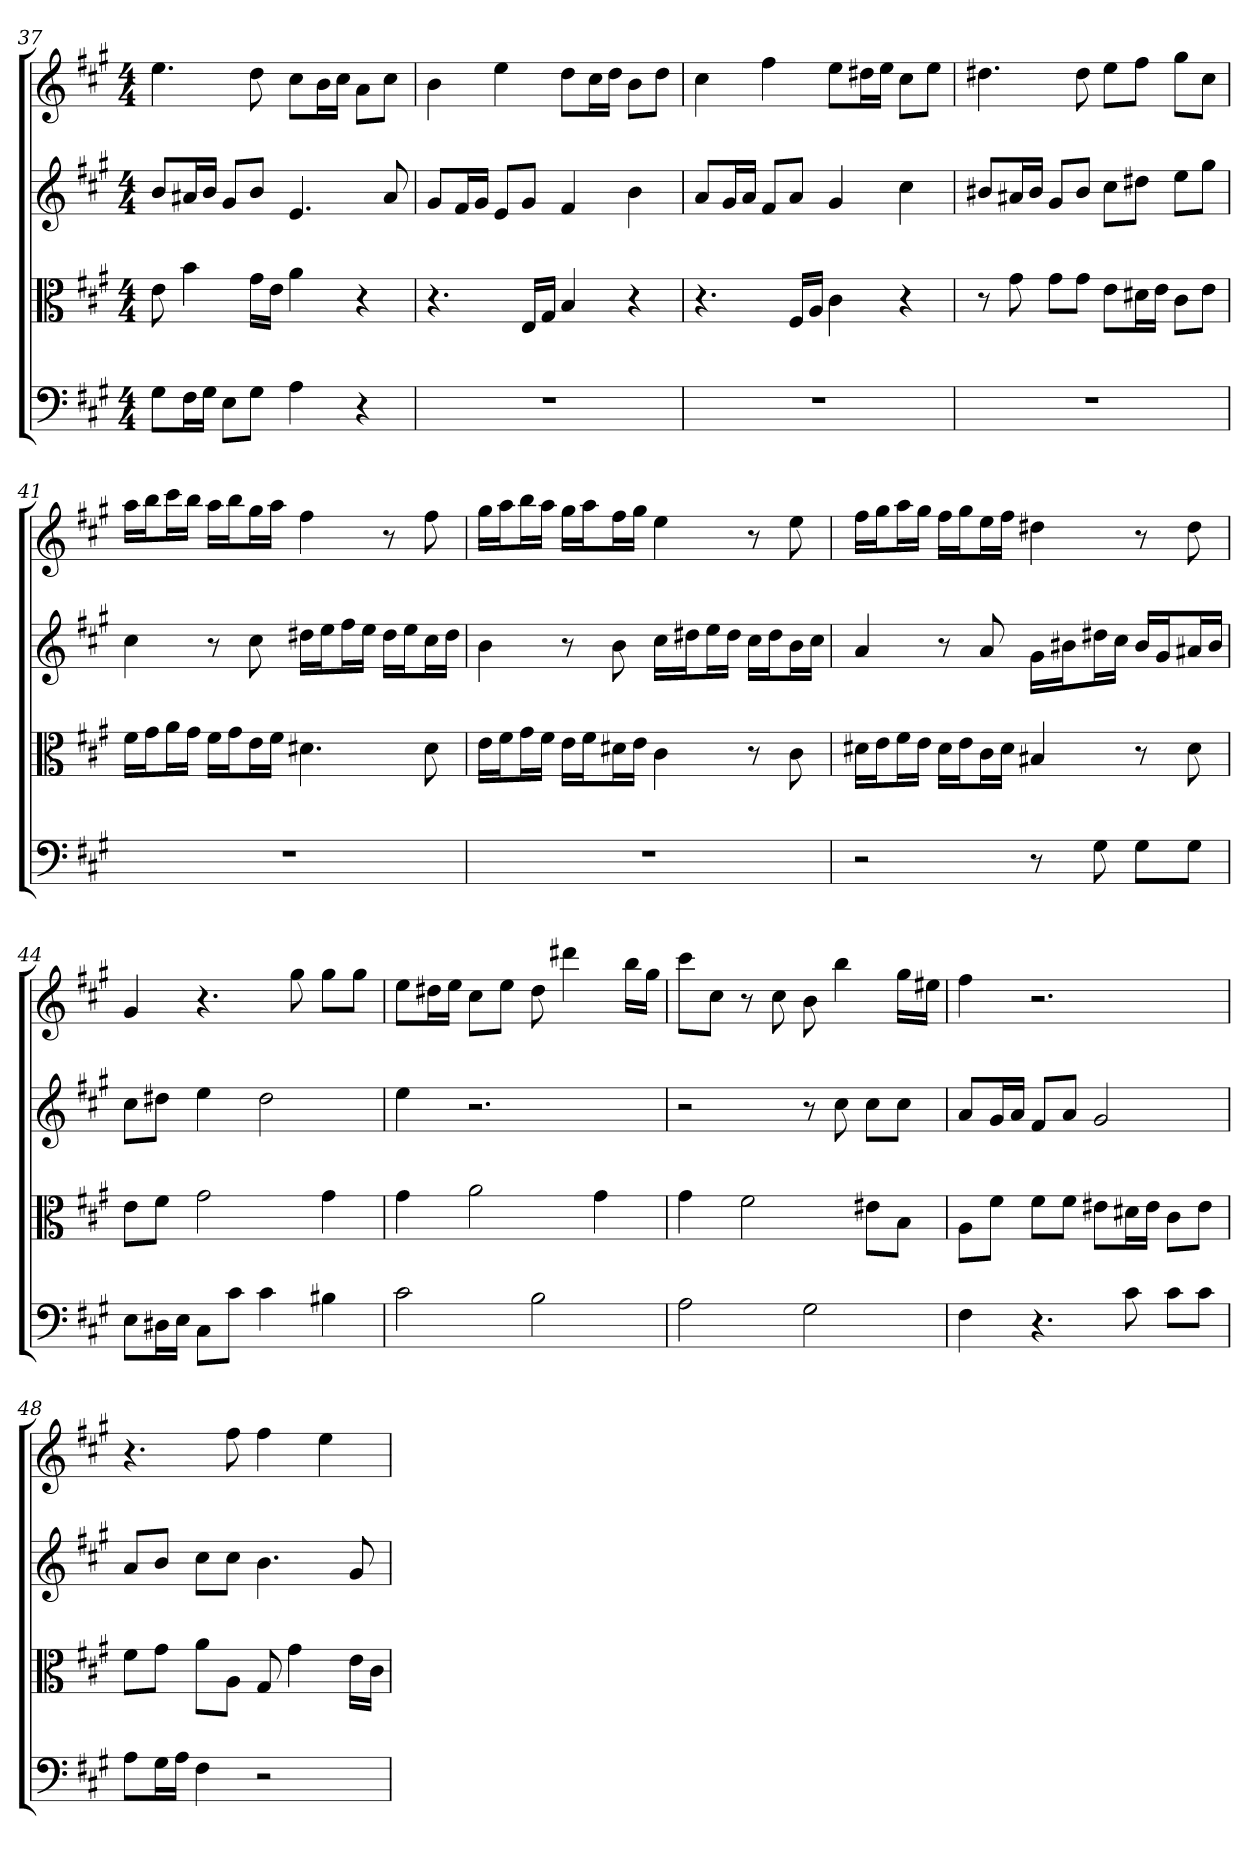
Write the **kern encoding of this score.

**kern	**kern	**kern	**kern
*part4	*part3	*part2	*part1
*staff4	*staff3	*staff2	*staff1
*clefF4	*clefC3	*	*
*k[f#c#g#]	*k[f#c#g#]	*k[f#c#g#]	*k[f#c#g#]
*A:	*A:	*A:	*A:
*M4/4	*M4/4	*M4/4	*M4/4
=37	=37	=37	=37
8G#\L	8e	8bL	4.ee
16F#\L	4b	16a#XL	.
16G#\JJ	.	16bJJ	.
8E\L	.	8g#L	.
8G#\J	16g#\LL	8bJ	8dd
.	16e\JJ	.	.
4A	4a	4.e	8cc#L
.	.	.	16bL
.	.	.	16cc#JJ
4r	4r	.	8aL
.	.	8a#	8cc#J
=38	=38	=38	=38
1r	4.r	8g#L	4b
.	.	16f#L	.
.	.	16g#JJ	.
.	.	8eL	4ee
.	16E/LL	8g#J	.
.	16G#/JJ	.	.
.	4B	4f#	8ddL
.	.	.	16cc#L
.	.	.	16ddJJ
.	4r	4b	8bL
.	.	.	8ddJ
=39	=39	=39	=39
1r	4.r	8aL	4cc#
.	.	16g#L	.
.	.	16aJJ	.
.	.	8f#L	4ff#
.	16F#/LL	8aJ	.
.	16A/JJ	.	.
.	4c#	4g#	8eeL
.	.	.	16dd#XL
.	.	.	16eeJJ
.	4r	4cc#	8cc#L
.	.	.	8eeJ
=40	=40	=40	=40
1r	8r	8b#XL	4.dd#X
.	8g#	16a#XL	.
.	.	16b#JJ	.
.	8g#\L	8g#L	.
.	8g#\J	8b#J	8dd#
.	8e\L	8cc#L	8eeL
.	16d#X\L	8dd#XJ	8ff#J
.	16e\JJ	.	.
.	8c#\L	8eeL	8gg#L
.	8e\J	8gg#J	8cc#J
=41	=41	=41	=41
1r	16f#\LL	4cc#	16aaLL
.	16g#\J	.	16bbJ
.	16a\L	.	16ccc#L
.	16g#\JJ	.	16bbJJ
.	16f#\LL	8r	16aaLL
.	16g#\J	.	16bbJ
.	16e\L	8cc#	16gg#L
.	16f#\JJ	.	16aaJJ
.	4.d#X	16dd#XLL	4ff#
.	.	16eeJ	.
.	.	16ff#L	.
.	.	16eeJJ	.
.	.	16dd#LL	8r
.	.	16eeJ	.
.	8d#	16cc#L	8ff#
.	.	16dd#JJ	.
=42	=42	=42	=42
1r	16e\LL	4b	16gg#LL
.	16f#\J	.	16aaJ
.	16g#\L	.	16bbL
.	16f#\JJ	.	16aaJJ
.	16e\LL	8r	16gg#LL
.	16f#\J	.	16aaJ
.	16d#X\L	8b	16ff#L
.	16e\JJ	.	16gg#JJ
.	4c#	16cc#LL	4ee
.	.	16dd#XJ	.
.	.	16eeL	.
.	.	16dd#JJ	.
.	8r	16cc#LL	8r
.	.	16dd#J	.
.	8c#	16bL	8ee
.	.	16cc#JJ	.
=43	=43	=43	=43
2r	16d#X\LL	4a	16ff#LL
.	16e\J	.	16gg#J
.	16f#\L	.	16aaL
.	16e\JJ	.	16gg#JJ
.	16d#\LL	8r	16ff#LL
.	16e\J	.	16gg#J
.	16c#\L	8a	16eeL
.	16d#\JJ	.	16ff#JJ
8r	4B#X	16g#LL	4dd#X
.	.	16b#XJ	.
8G#	.	16dd#XL	.
.	.	16cc#JJ	.
8G#\L	8r	16b#LL	8r
.	.	16g#J	.
8G#\J	8d#	16a#XL	8dd#
.	.	16b#JJ	.
=44	=44	=44	=44
8E\L	8e\L	8cc#L	4g#
16D#X\L	8f#\J	8dd#XJ	.
16E\JJ	.	.	.
8C#\L	2g#	4ee	4.r
8c#\J	.	.	.
4c#	.	2dd#	.
.	.	.	8gg#
4B#X	4g#	.	8gg#L
.	.	.	8gg#J
=45	=45	=45	=45
2c#	4g#	4ee	8eeL
.	.	.	16dd#XL
.	.	.	16eeJJ
.	2a	2.r	8cc#L
.	.	.	8eeJ
2B	.	.	8dd#
.	.	.	4ddd#X
.	4g#	.	.
.	.	.	16bbLL
.	.	.	16gg#JJ
=46	=46	=46	=46
2A	4g#	2r	8ccc#L
.	.	.	8cc#J
.	2f#	.	8r
.	.	.	8cc#
2G#	.	8r	8b
.	.	8cc#	4bb
.	8e#X\L	8cc#L	.
.	8B\J	8cc#J	16gg#LL
.	.	.	16ee#XJJ
=47	=47	=47	=47
4F#	8A\L	8aL	4ff#
.	8f#\J	16g#L	.
.	.	16aJJ	.
4.r	8f#\L	8f#L	2.r
.	8f#\J	8aJ	.
.	8e#X\L	2g#	.
8c#	16d#X\L	.	.
.	16e#\JJ	.	.
8c#\L	8c#\L	.	.
8c#\J	8e#\J	.	.
=48	=48	=48	=48
8A\L	8f#\L	8aL	4.r
16G#\L	8g#\J	8bJ	.
16A\JJ	.	.	.
4F#	8a\L	8cc#L	.
.	8A\J	8cc#J	8ff#
2r	8G#	4.b	4ff#
.	4g#	.	.
.	.	.	4ee
.	16e\LL	8g#	.
.	16c#\JJ	.	.
=	=	=	=
*-	*-	*-	*-
